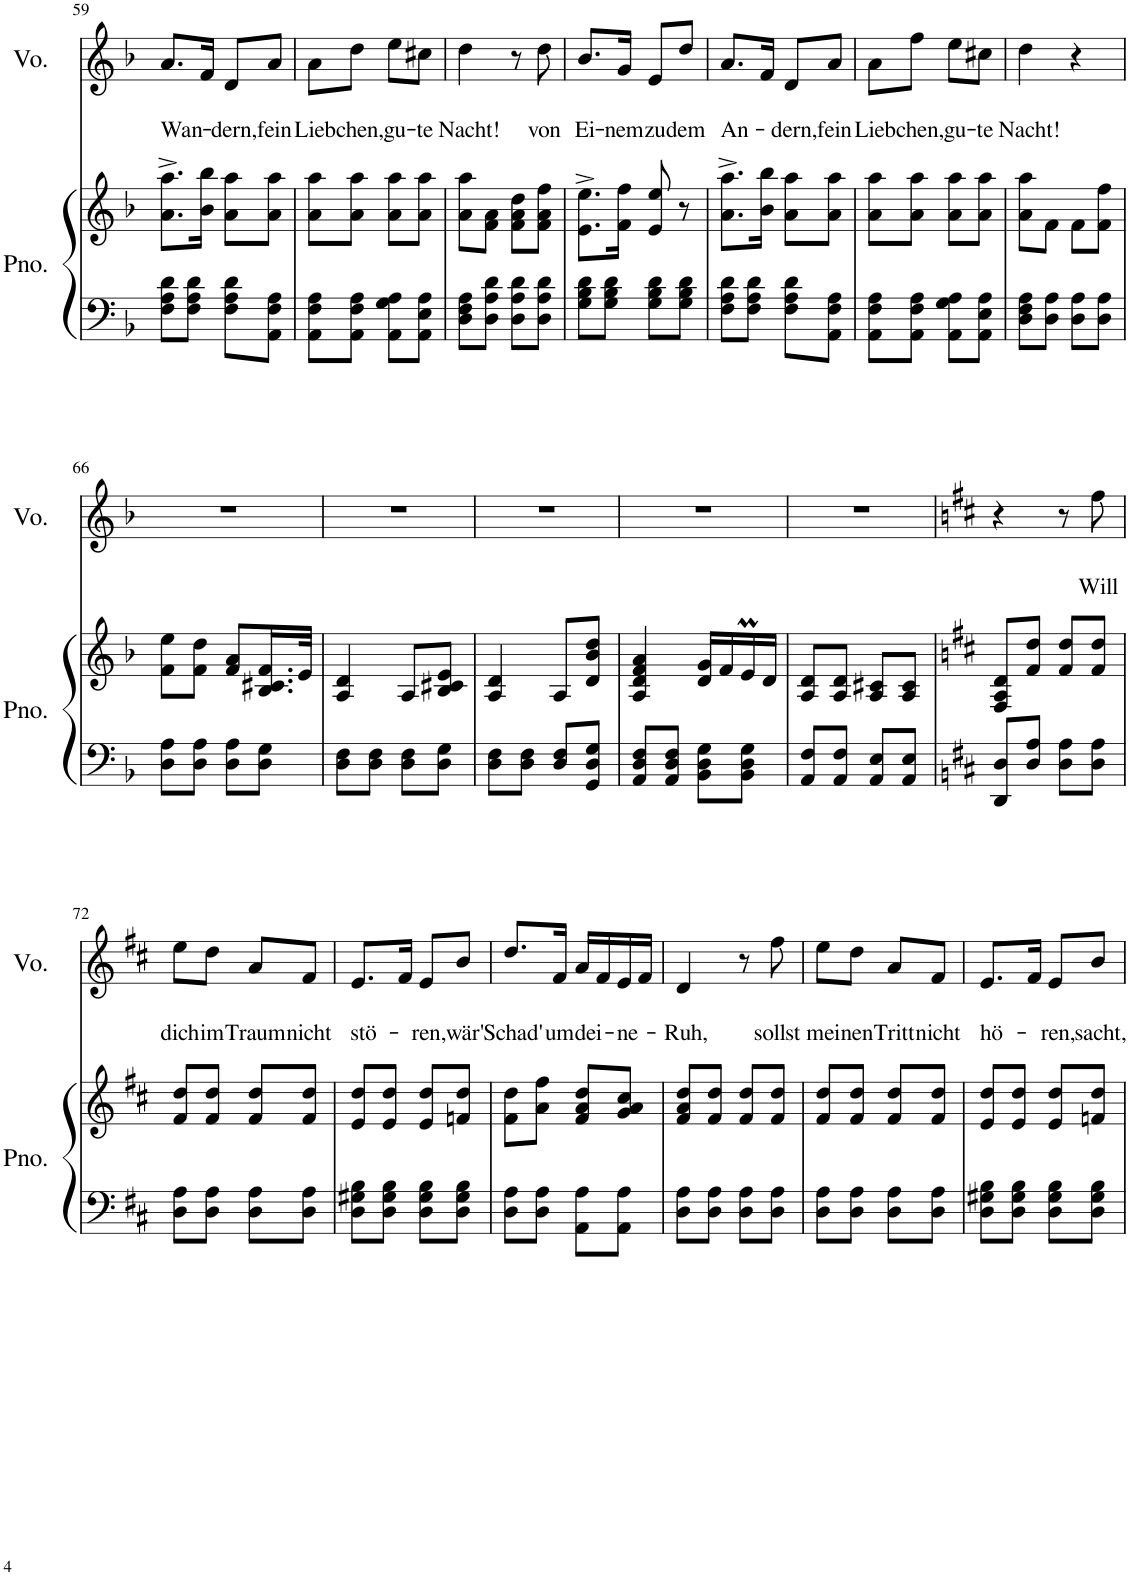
**kern	**kern	**kern	**text	**text
*part2	*part2	*part1	*part1	*part1
*staff3	*staff2	*staff1	*staff1	*staff1
*I"Piano	*	*I"Voice	*	*
*I'Pno.	*	*I'Vo.	*	*
!!LO:PB:g=z
*clefF4	*clefG2	*clefG2	*	*
*k[b-]	*k[b-]	*k[b-]	*	*
*M2/4	*M2/4	*M2/4	*	*
=59	=59	=59	=59	=59
!	!	!	!	!LO:LY:b
8F\ 8A\ 8d\L	8.a\^ 8.aa\^L	8.a/L	.	Wan-
8F\ 8A\ 8d\J	.	.	.	.
.	16b-\ 16bb-\Jk	16f/Jk	.	.
!	!	!	!	!LO:LY:b
8F\ 8A\ 8d\L	8a\ 8aa\L	8d/L	.	-dern,
!	!	!	!	!LO:LY:b
8AA\ 8F\ 8A\J	8a\ 8aa\J	8a/J	.	fein
=60	=60	=60	=60	=60
!	!	!	!	!LO:LY:b
8AA\ 8F\ 8A\L	8a\ 8aa\L	8a\L	.	Lieb-
!	!	!	!	!LO:LY:b
8AA\ 8F\ 8A\J	8a\ 8aa\J	8dd\J	.	-chen,
!	!	!	!	!LO:LY:b
8AA\ 8G\ 8A\L	8a\ 8aa\L	8ee\L	.	gu-
!	!	!	!	!LO:LY:b
8AA\ 8E\ 8A\J	8a\ 8aa\J	8cc#X\J	.	-te
=61	=61	=61	=61	=61
!	!	!	!	!LO:LY:b
8D\ 8F\ 8A\L	8a\ 8aa\L	4dd\	.	Nacht!
8D\ 8A\ 8d\J	8f\ 8a\J	.	.	.
8D\ 8A\ 8d\L	8f\ 8a\ 8dd\L	8r	.	.
!	!	!	!	!LO:LY:b
8D\ 8A\ 8d\J	8f\ 8a\ 8ff\J	8dd\	.	von
=62	=62	=62	=62	=62
!	!	!	!	!LO:LY:b
8G\ 8B-\ 8d\L	8.e\^ 8.ee\^L	8.b-/L	.	Ei-
8G\ 8B-\ 8d\J	.	.	.	.
!	!	!	!	!LO:LY:b
.	16f\ 16ff\Jk	16g/Jk	.	-nem
!	!	!	!	!LO:LY:b
8G\ 8B-\ 8d\L	8e/ 8ee/	8e/L	.	zu
!	!	!	!	!LO:LY:b
8G\ 8B-\ 8d\J	8r	8dd/J	.	dem
=63	=63	=63	=63	=63
!	!	!	!	!LO:LY:b
8F\ 8A\ 8d\L	8.a\^ 8.aa\^L	8.a/L	.	An-
8F\ 8A\ 8d\J	.	.	.	.
.	16b-\ 16bb-\Jk	16f/Jk	.	.
!	!	!	!	!LO:LY:b
8F\ 8A\ 8d\L	8a\ 8aa\L	8d/L	.	-dern,
!	!	!	!	!LO:LY:b
8AA\ 8F\ 8A\J	8a\ 8aa\J	8a/J	.	fein
=64	=64	=64	=64	=64
!	!	!	!	!LO:LY:b
8AA\ 8F\ 8A\L	8a\ 8aa\L	8a\L	.	Lieb-
!	!	!	!	!LO:LY:b
8AA\ 8F\ 8A\J	8a\ 8aa\J	8ff\J	.	-chen,
!	!	!	!	!LO:LY:b
8AA\ 8G\ 8A\L	8a\ 8aa\L	8ee\L	.	gu-
!	!	!	!	!LO:LY:b
8AA\ 8E\ 8A\J	8a\ 8aa\J	8cc#X\J	.	-te
=65	=65	=65	=65	=65
!	!	!	!	!LO:LY:b
8D\ 8F\ 8A\L	8a\ 8aa\L	4dd\	.	Nacht!
8D\ 8A\J	8f\J	.	.	.
8D\ 8A\L	8f\L	4r	.	.
8D\ 8A\J	8f\ 8ff\J	.	.	.
!!LO:LB:g=z
=66	=66	=66	=66	=66
8D\ 8A\L	8f\ 8ee\L	2r	.	.
8D\ 8A\J	8f\ 8dd\J	.	.	.
8D\ 8A\L	8f/ 8a/L	.	.	.
8D\ 8G\J	16.B-/ 16.c#X/ 16.f/L	.	.	.
.	32e/JJk	.	.	.
=67	=67	=67	=67	=67
8D\ 8F\L	4A/ 4d/	2r	.	.
8D\ 8F\J	.	.	.	.
8D\ 8F\L	8A/L	.	.	.
8D\ 8G\J	8B-/ 8c#X/ 8e/J	.	.	.
=68	=68	=68	=68	=68
8D\ 8F\L	4A/ 4d/	2r	.	.
8D\ 8F\J	.	.	.	.
8D/ 8F/L	8A/L	.	.	.
8GG/ 8D/ 8G/J	8d/ 8b-/ 8dd/J	.	.	.
=69	=69	=69	=69	=69
8AA/ 8D/ 8F/L	4A/ 4d/ 4f/ 4a/	2r	.	.
8AA/ 8D/ 8F/J	.	.	.	.
8BB-\ 8D\ 8G\L	16d/ 16g/LL	.	.	.
.	16f/	.	.	.
8BB-\ 8D\ 8G\J	16em/	.	.	.
.	16d/JJ	.	.	.
=70	=70	=70	=70	=70
8AA/ 8F/L	8A/ 8d/L	2r	.	.
8AA/ 8F/J	8A/ 8d/J	.	.	.
8AA/ 8E/L	8A/ 8c#X/L	.	.	.
8AA/ 8E/J	8A/ 8c#/J	.	.	.
=71	=71	=71	=71	=71
*k[f#c#]	*k[f#c#]	*k[f#c#]	*	*
8DD/ 8D/L	8F#/ 8A/ 8d/L	4r	.	.
8D/ 8A/J	8f#/ 8dd/J	.	.	.
8D\ 8A\L	8f#/ 8dd/L	8r	.	.
!	!	!	!	!LO:LY:b
8D\ 8A\J	8f#/ 8dd/J	8ff#\	.	Will
!!LO:LB:g=z
=72	=72	=72	=72	=72
!	!	!	!	!LO:LY:b
8D\ 8A\L	8f#/ 8dd/L	8ee\L	.	dich
!	!	!	!	!LO:LY:b
8D\ 8A\J	8f#/ 8dd/J	8dd\J	.	im
!	!	!	!	!LO:LY:b
8D\ 8A\L	8f#/ 8dd/L	8a/L	.	Traum
!	!	!	!	!LO:LY:b
8D\ 8A\J	8f#/ 8dd/J	8f#/J	.	nicht
=73	=73	=73	=73	=73
!	!	!	!	!LO:LY:b
8D\ 8G#X\ 8B\L	8e/ 8dd/L	8.e/L	.	stö-
8D\ 8G#\ 8B\J	8e/ 8dd/J	.	.	.
.	.	16f#/Jk	.	.
!	!	!	!	!LO:LY:b
8D\ 8G#\ 8B\L	8e/ 8dd/L	8e/L	.	-ren,
!	!	!	!	!LO:LY:b
8D\ 8G#\ 8B\J	8fn/ 8dd/J	8b/J	.	wär'
=74	=74	=74	=74	=74
!	!	!	!	!LO:LY:b
8D\ 8A\L	8f#\ 8dd\L	8.dd/L	.	Schad'
8D\ 8A\J	8a\ 8ff#\J	.	.	.
!	!	!	!	!LO:LY:b
.	.	16f#/Jk	.	um
!	!	!	!	!LO:LY:b
8AA\ 8A\L	8f#/ 8a/ 8dd/L	16a/LL	.	dei-
.	.	16f#/	.	.
!	!	!	!	!LO:LY:b
8AA\ 8A\J	8g/ 8a/ 8cc#/J	16e/	.	-ne-
.	.	16f#/JJ	.	.
=75	=75	=75	=75	=75
!	!	!	!	!LO:LY:b
8D\ 8A\L	8f#/ 8a/ 8dd/L	4d/	.	-Ruh,
8D\ 8A\J	8f#/ 8dd/J	.	.	.
8D\ 8A\L	8f#/ 8dd/L	8r	.	.
!	!	!	!	!LO:LY:b
8D\ 8A\J	8f#/ 8dd/J	8ff#\	.	sollst
=76	=76	=76	=76	=76
!	!	!	!	!LO:LY:b
8D\ 8A\L	8f#/ 8dd/L	8ee\L	.	mei-
!	!	!	!	!LO:LY:b
8D\ 8A\J	8f#/ 8dd/J	8dd\J	.	-nen
!	!	!	!	!LO:LY:b
8D\ 8A\L	8f#/ 8dd/L	8a/L	.	Tritt
!	!	!	!	!LO:LY:b
8D\ 8A\J	8f#/ 8dd/J	8f#/J	.	nicht
=77	=77	=77	=77	=77
!	!	!	!	!LO:LY:b
8D\ 8G#X\ 8B\L	8e/ 8dd/L	8.e/L	.	hö-
8D\ 8G#\ 8B\J	8e/ 8dd/J	.	.	.
.	.	16f#/Jk	.	.
!	!	!	!	!LO:LY:b
8D\ 8G#\ 8B\L	8e/ 8dd/L	8e/L	.	-ren,
!	!	!	!	!LO:LY:b
8D\ 8G#\ 8B\J	8fn/ 8dd/J	8b/J	.	sacht,
=	=	=	=	=
*-	*-	*-	*-	*-
